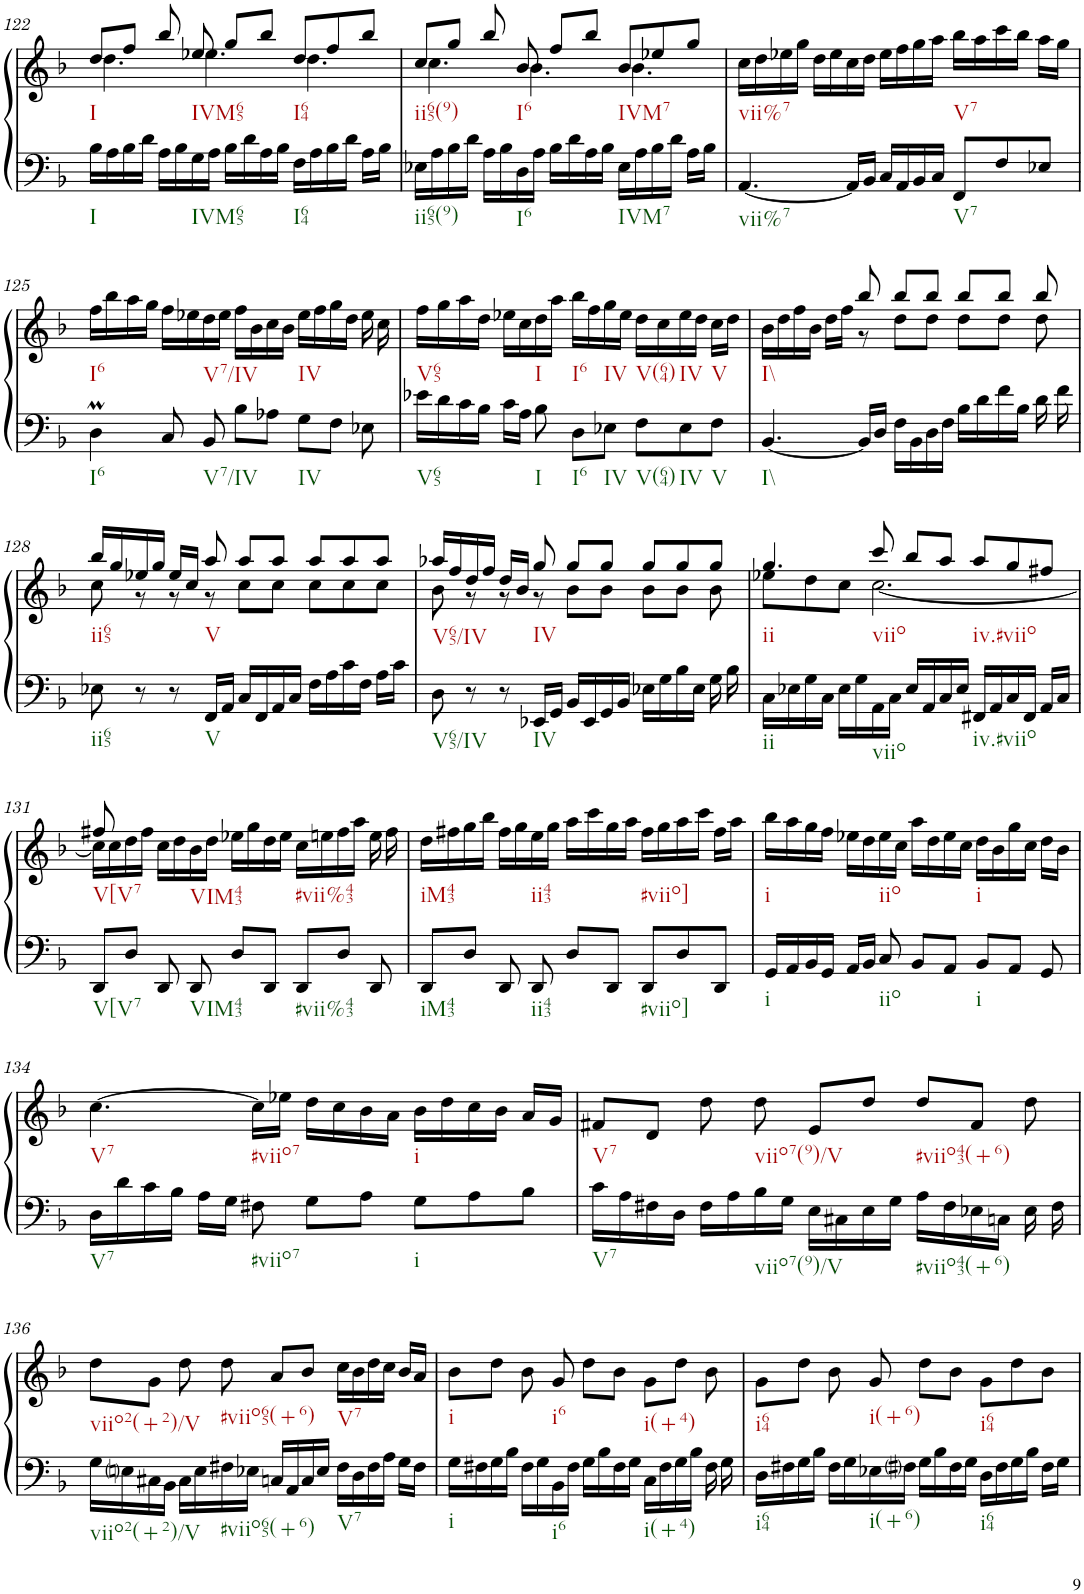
**kern	**kern
*part1	*part1
*staff2	*staff1
*I"Midi_2	*
!!LO:PB:g=z
*clefF4	*clefG2
*k[b-]	*k[b-]
*F:	*F:
*M9/8	*M9/8
=122	=122
*	*^
16B-\LL	8dd/L	4.dd\
16A\	.	.
16B-\	8ff/J	.
16d\JJ	.	.
16A\LL	8bb-/	.
16B-\	.	.
16G\	8ee-X/	4.ee-\
16A\JJ	.	.
16B-\LL	8gg/L	.
16d\	.	.
16A\	8bb-/J	.
16B-\JJ	.	.
16F\LL	8dd/L	4.dd\
16A\	.	.
16B-\	8ff/	.
16d\JJ	.	.
16A\LL	8bb-/J	.
16B-\JJ	.	.
=123	=123	=123
16E-X\LL	8cc/L	4.cc\
16A\	.	.
16B-\	8gg/J	.
16d\JJ	.	.
16A\LL	8bb-/	.
16B-\	.	.
16D\	8b-/	4.b-\
16A\JJ	.	.
16B-\LL	8ff/L	.
16d\	.	.
16A\	8bb-/J	.
16B-\JJ	.	.
16E-\LL	8b-/L	4.b-\
16A\	.	.
16B-\	8ee-X/	.
16d\JJ	.	.
16A\LL	8gg/J	.
16B-\JJ	.	.
=124	=124	=124
[4.AA/	1ryy	16cc\LL
.	.	16dd\
.	.	16ee-X\
.	.	16gg\JJ
.	.	16dd\LL
.	.	16ee-\
16AA/LL]	.	16cc\
16BB-/JJ	.	16dd\JJ
16C/LL	.	16ee-\LL
16AA/	.	16ff\
16BB-/	.	16gg\
16C/JJ	.	16aa\JJ
8FF/L	.	16bb-\LL
.	.	16aa\
8F/	.	16ccc\
.	.	16bb-\JJ
8E-X/J	8ryy	16aa\LL
.	.	16gg\JJ
!!LO:LB:g=z	!!
=125	=125	=125
4DM\	1ryy	16ff\LL
.	.	16bb-\
.	.	16aa\
.	.	16gg\JJ
8C/	.	16ff\LL
.	.	16ee-X\
8BB-/	.	16dd\
.	.	16ee-\JJ
8B-\L	.	16ff\LL
.	.	16b-\
8A-X\J	.	16cc\
.	.	16b-\JJ
8G\L	.	16ee-\LL
.	.	16ff\
8F\J	.	16gg\
.	.	16dd\JJ
8E-X\	8ryy	16ee-\
.	.	16cc\
=126	=126	=126
16e-X\LL	1ryy	16ff\LL
16d\	.	16gg\
16c\	.	16aa\
16B-\JJ	.	16dd\JJ
16c\LL	.	16ee-X\LL
16A\JJ	.	16cc\
8B-\	.	16dd\
.	.	16aa\JJ
8D\L	.	16bb-\LL
.	.	16ff\
8E-X\J	.	16gg\
.	.	16ee-\JJ
8F\L	.	16dd\LL
.	.	16cc\
8E-\	.	16ee-\
.	.	16dd\JJ
8F\J	8ryy	16cc\LL
.	.	16dd\JJ
=127	=127	=127
[4.BB-/	4.ryy	16b-\LL
.	.	16dd\
.	.	16ff\
.	.	16b-\JJ
.	.	16dd\LL
.	.	16ff\JJ
16BB-/LL]	8bb-/	8r
16D/JJ	.	.
16F\LL	8bb-/L	8dd\L
16BB-\	.	.
16D\	8bb-/J	8dd\J
16F\JJ	.	.
16B-\LL	8bb-/L	8dd\L
16d\	.	.
16f\	8bb-/J	8dd\J
16B-\JJ	.	.
16d\	8bb-/	8dd\
16f\	.	.
!!LO:LB:g=z	!!
=128	=128	=128
8E-X\	16bb-/LL	8cc\
.	16gg/	.
8r	16ee-X/	8r
.	16gg/JJ	.
8r	16ee-/LL	8r
.	16cc/JJ	.
16FF/LL	8aa/	8r
16AA/JJ	.	.
16C/LL	8aa/L	8cc\L
16FF/	.	.
16AA/	8aa/J	8cc\J
16C/JJ	.	.
16F\LL	8aa/L	8cc\L
16A\	.	.
16c\	8aa/	8cc\
16F\JJ	.	.
16A\LL	8aa/J	8cc\J
16c\JJ	.	.
=129	=129	=129
8D\	16aa-X/LL	8b-\
.	16ff/	.
8r	16dd/	8r
.	16ff/JJ	.
8r	16dd/LL	8r
.	16b-/JJ	.
16EE-X/LL	8gg/	8r
16GG/JJ	.	.
16BB-/LL	8gg/L	8b-\L
16EE-/	.	.
16GG/	8gg/J	8b-\J
16BB-/JJ	.	.
16E-X\LL	8gg/L	8b-\L
16G\	.	.
16B-\	8gg/	8b-\J
16E-\JJ	.	.
16G\	8gg/J	8b-\
16B-\	.	.
=130	=130	=130
16C\LL	4.gg/	8ee-X\L
16E-X\	.	.
16G\	.	8dd\
16C\JJ	.	.
16E-\LL	.	8cc\J
16G\	.	.
16AA\	8ccc/	[2.cc\
16C\JJ	.	.
16E-/LL	8bb-/L	.
16AA/	.	.
16C/	8aa/J	.
16E-/JJ	.	.
16FF#X/LL	8aa/L	.
16AA/	.	.
16C/	8gg/	.
16FF#/JJ	.	.
16AA/LL	8ff#X/J	.
16C/JJ	.	.
!!LO:LB:g=z	!!
=131	=131	=131
8DD/L	8ff#X/	16cc\LL]
.	.	16cc\
8D/J	8ryy	16dd\
.	.	16ff#\JJ
8DD/	8ryy	16cc\LL
.	.	16dd\
8DD/	2.ryy	16b-\
.	.	16dd\JJ
8D/L	.	16ee-X\LL
.	.	16gg\
8DD/J	.	16dd\
.	.	16ee-\JJ
8DD/L	.	16cc\LL
.	.	16een\
8D/J	.	16ff#\
.	.	16aa\JJ
8DD/	.	16ee\
.	.	16ff#\
=132	=132	=132
8DD/L	1ryy	16dd\LL
.	.	16ff#X\
8D/J	.	16gg\
.	.	16bb-\JJ
8DD/	.	16ff#\LL
.	.	16gg\
8DD/	.	16ee\
.	.	16gg\JJ
8D/L	.	16aa\LL
.	.	16ccc\
8DD/J	.	16gg\
.	.	16aa\JJ
8DD/L	.	16ff#\LL
.	.	16gg\
8D/	.	16aa\
.	.	16ccc\JJ
8DD/J	8ryy	16ff#\LL
.	.	16aa\JJ
*	*v	*v
=133	=133
16GG/LL	16bb-\LL
16AA/	16aa\
16BB-/	16gg\
16GG/JJ	16ff\JJ
16AA/LL	16ee-X\LL
16BB-/JJ	16dd\
8C/	16ee-\
.	16cc\JJ
8BB-/L	16aa\LL
.	16dd\
8AA/J	16ee-\
.	16cc\JJ
8BB-/L	16dd\LL
.	16b-\
8AA/J	16gg\
.	16cc\JJ
8GG/	16dd\LL
.	16b-\JJ
!!LO:LB:g=z
=134	=134
16D\LL	[4.cc\
16d\	.
16c\	.
16B-\JJ	.
16A\LL	.
16G\JJ	.
8F#X\	16cc\LL]
.	16ee-X\JJ
8G\L	16dd\LL
.	16cc\
8A\J	16b-\
.	16a\JJ
8G\L	16b-\LL
.	16dd\
8A\	16cc\
.	16b-\JJ
8B-\J	16a/LL
.	16g/JJ
=135	=135
16c\LL	8f#X/L
16A\	.
16F#X\	8d/J
16D\JJ	.
16F#\LL	8dd\
16A\	.
16B-\	8dd\
16G\JJ	.
16E\LL	8e/L
16C#X\	.
16E\	8dd/J
16G\JJ	.
16A\LL	8dd/L
16F#\	.
16E-X\	8f#/J
16Cn\JJ	.
16E-\	8dd\
16F#\	.
!!LO:LB:g=z
=136	=136
16G\LL	8dd\L
16Eni\	.
16C#X\	8g\J
16BB-\JJ	.
16C#\LL	8dd\
16E\	.
16F#X\	8dd\
16E-X\JJ	.
16Cn/LL	8a/L
16AA/	.
16C/	8b-/J
16E-/JJ	.
16F#\LL	16cc\LL
16D\	16b-\
16F#\	16dd\
16A\JJ	16cc\JJ
16G\LL	16b-/LL
16F#\JJ	16a/JJ
=137	=137
16G\LL	8b-\L
16F#X\	.
16G\	8dd\J
16B-\JJ	.
16F#\LL	8b-\
16G\	.
16BB-\	8g/
16F#\JJ	.
16G\LL	8dd\L
16B-\	.
16F#\	8b-\J
16G\JJ	.
16C\LL	8g\L
16F#\	.
16G\	8dd\J
16B-\JJ	.
16F#\	8b-\
16G\	.
=138	=138
16D\LL	8g\L
16F#X\	.
16G\	8dd\J
16B-\JJ	.
16F#\LL	8b-\
16G\	.
16E-X\	8g/
16F#i\JJ	.
16G\LL	8dd\L
16B-\	.
16F#\	8b-\J
16G\JJ	.
16D\LL	8g\L
16F#\	.
16G\	8dd\
16B-\JJ	.
16F#\LL	8b-\J
16G\JJ	.
=	=
*-	*-
